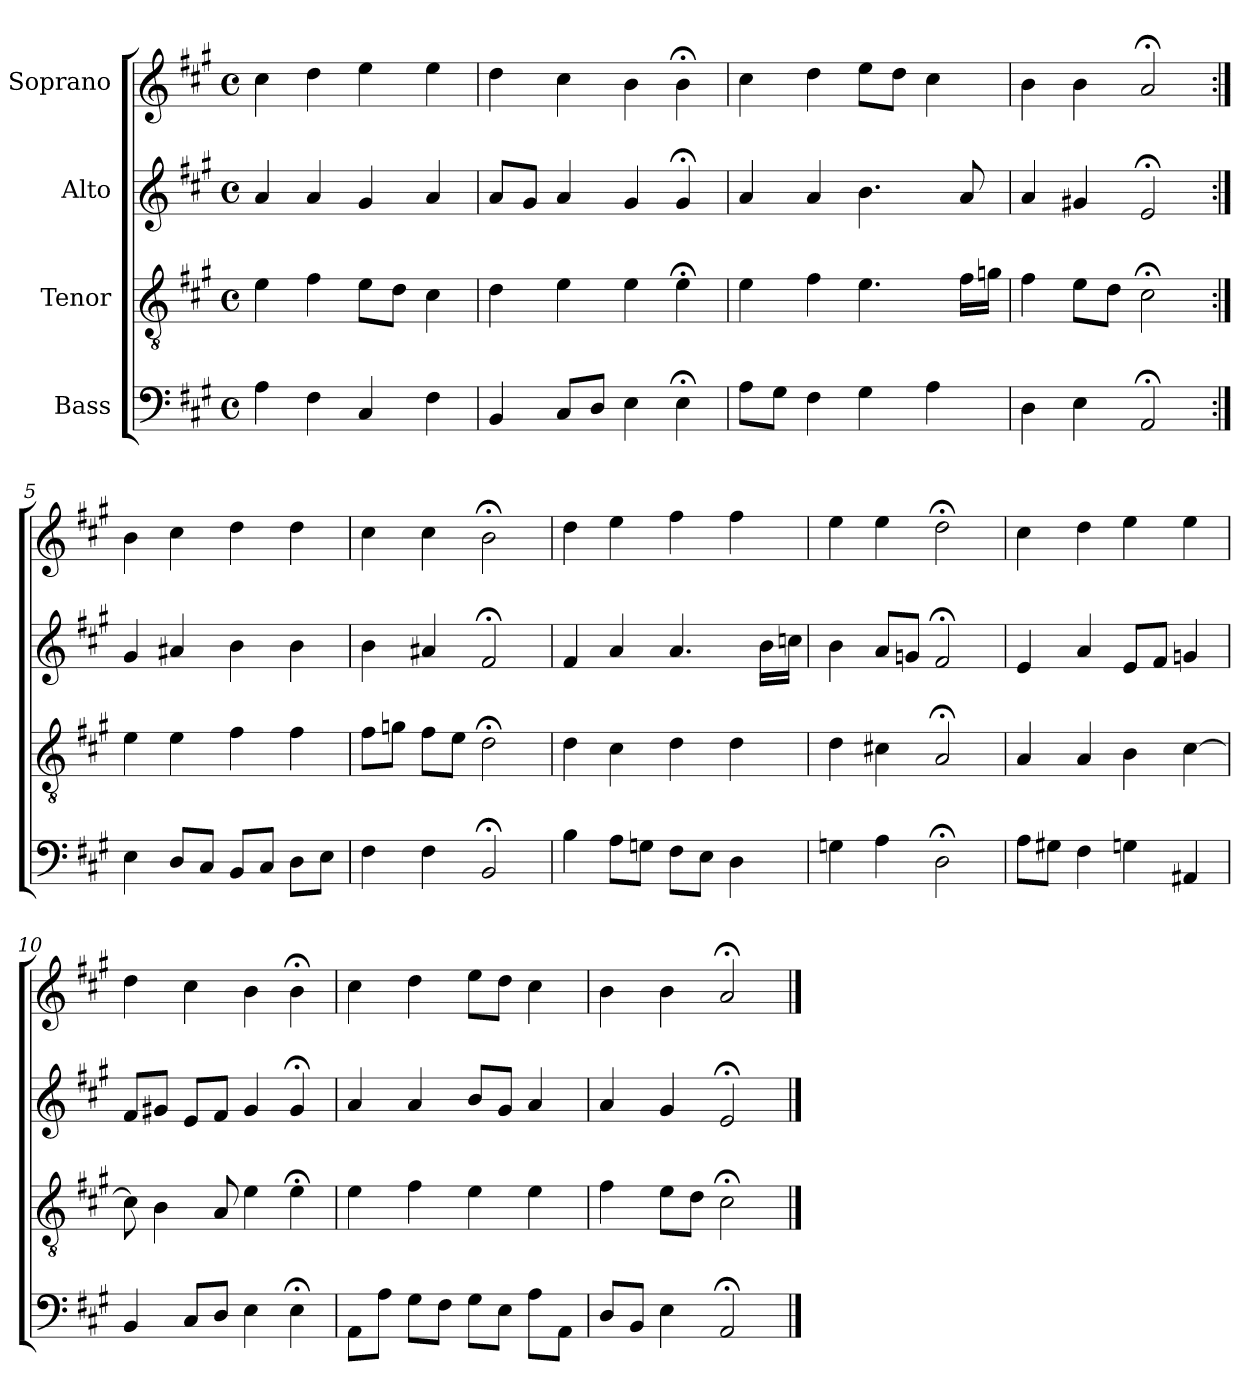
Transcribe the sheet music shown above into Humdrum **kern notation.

**kern	**kern	**kern	**kern
*part4	*part3	*part2	*part1
*staff4	*staff3	*staff2	*staff1
*I"Bass	*I"Tenor	*I"Alto	*I"Soprano
*clefF4	*clefGv2	*clefG2	*clefG2
*k[f#c#g#]	*k[f#c#g#]	*k[f#c#g#]	*k[f#c#g#]
*M4/4	*M4/4	*M4/4	*M4/4
*met(c)	*met(c)	*met(c)	*met(c)
=1	=1	=1	=1
4A	4e	4a	4cc#
4F#	4f#	4a	4dd
4C#	8eL	4g#	4ee
.	8dJ	.	.
4F#	4c#	4a	4ee
=2	=2	=2	=2
4BB	4d	8aL	4dd
.	.	8g#J	.
8C#L	4e	4a	4cc#
8DJ	.	.	.
4E	4e	4g#	4b
4E;<	4e;<	4g#;<	4b;<
=3	=3	=3	=3
8AL	4e	4a	4cc#
8G#J	.	.	.
4F#	4f#	4a	4dd
4G#	4.e	4.b	8eeL
.	.	.	8ddJ
4A	.	.	4cc#
.	16f#LL	8a	.
.	16gnJJ	.	.
=4	=4	=4	=4
4D	4f#	4a	4b
4E	8eL	4g#X	4b
.	8dJ	.	.
2AA;<	2c#;<	2e;<	2a;<
=5:|!	=5:|!	=5:|!	=5:|!
4E	4e	4g#	4b
8DL	4e	4a#X	4cc#
8C#J	.	.	.
8BBL	4f#	4b	4dd
8C#J	.	.	.
8DL	4f#	4b	4dd
8EJ	.	.	.
=6	=6	=6	=6
4F#	8f#L	4b	4cc#
.	8gnJ	.	.
4F#	8f#L	4a#X	4cc#
.	8eJ	.	.
2BB;<	2d;<	2f#;<	2b;<
=7	=7	=7	=7
4B	4d	4f#	4dd
8AL	4c#	4a	4ee
8GnJ	.	.	.
8F#L	4d	4.a	4ff#
8EJ	.	.	.
4D	4d	.	4ff#
.	.	16bLL	.
.	.	16ccnJJ	.
=8	=8	=8	=8
4Gn	4d	4b	4ee
4A	4c#X	8aL	4ee
.	.	8gnJ	.
2D;<	2A;<	2f#;<	2dd;<
=9	=9	=9	=9
8AL	4A	4e	4cc#
8G#XJ	.	.	.
4F#	4A	4a	4dd
4Gn	4B	8eL	4ee
.	.	8f#J	.
4AA#X	[4c#	4gn	4ee
=10	=10	=10	=10
4BB	8c#]	8f#L	4dd
.	4B	8g#XJ	.
8C#L	.	8eL	4cc#
8DJ	8A	8f#J	.
4E	4e	4g#	4b
4E;<	4e;<	4g#;<	4b;<
=11	=11	=11	=11
8AAL	4e	4a	4cc#
8AJ	.	.	.
8G#L	4f#	4a	4dd
8F#J	.	.	.
8G#L	4e	8bL	8eeL
8EJ	.	8g#J	8ddJ
8AL	4e	4a	4cc#
8AAJ	.	.	.
=12	=12	=12	=12
8DL	4f#	4a	4b
8BBJ	.	.	.
4E	8eL	4g#	4b
.	8dJ	.	.
2AA;<	2c#;<	2e;<	2a;<
==	==	==	==
*-	*-	*-	*-
